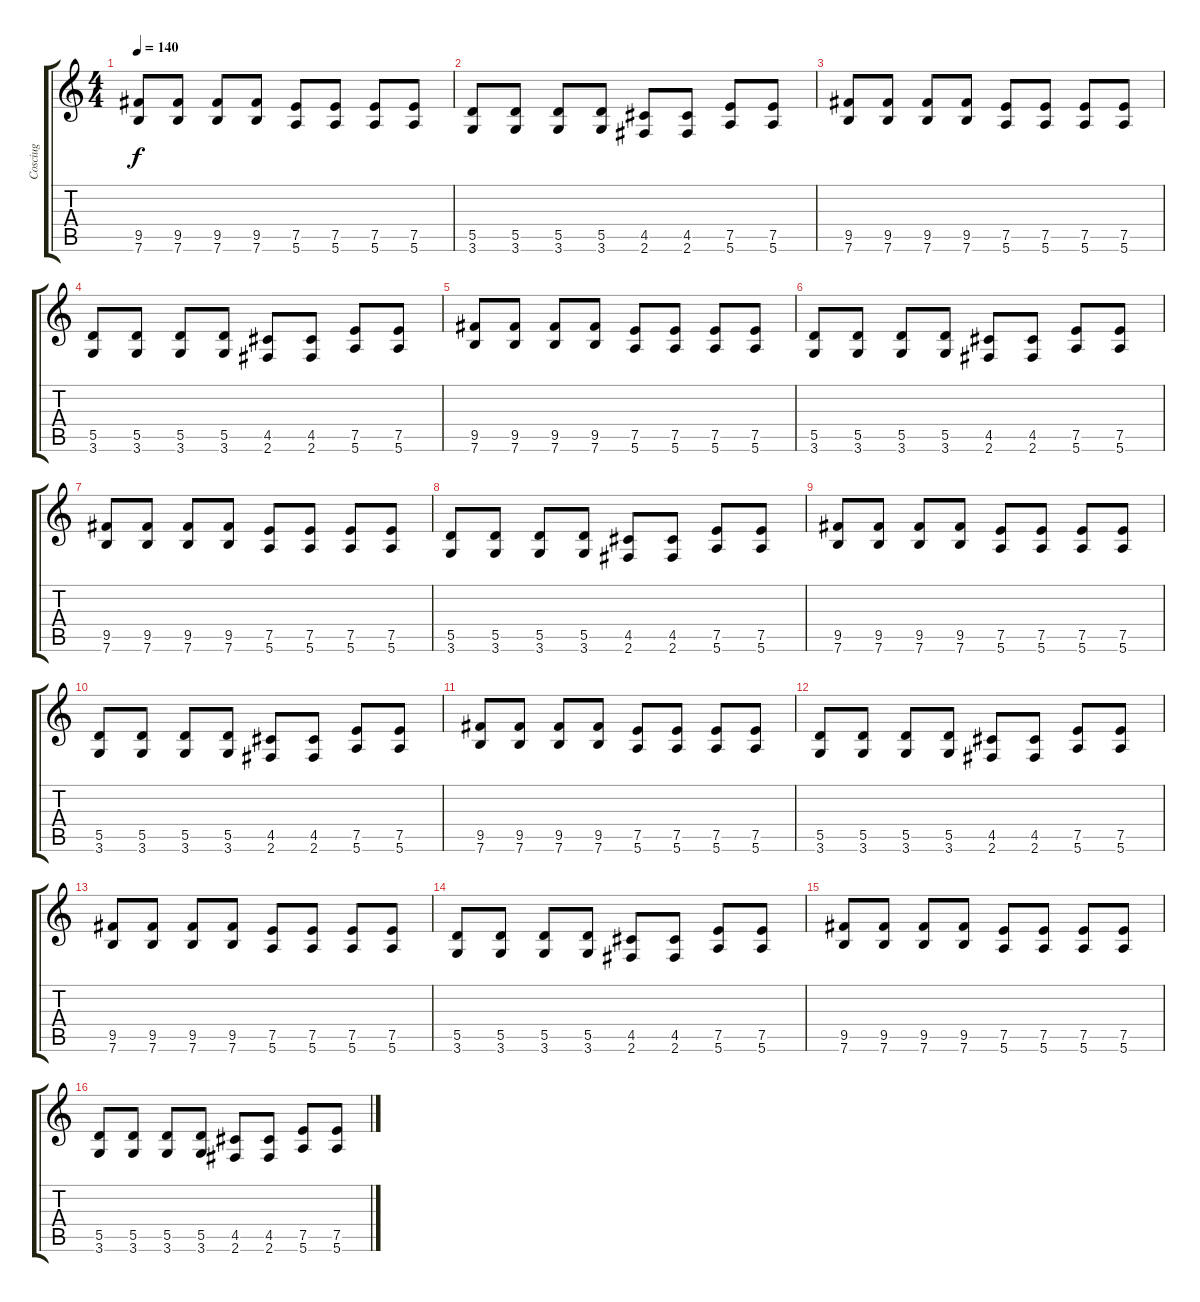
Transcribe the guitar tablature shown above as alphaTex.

\track ("Cosciug" "Cosciug") {instrument distortionguitar}
\staff {score tabs}
\tuning (E4 B3 G3 D3 A2 E2) {hide}
\ts (4 4)
\tempo 140
\clef g2
\ks c
(9.5 7.6).8{dy f} (9.5 7.6).8 (9.5 7.6).8 (9.5 7.6).8 (7.5 5.6).8 (7.5 5.6).8 (7.5 5.6).8 (7.5 5.6).8 |
(5.5 3.6).8 (5.5 3.6).8 (5.5 3.6).8 (5.5 3.6).8 (4.5 2.6).8 (4.5 2.6).8 (7.5 5.6).8 (7.5 5.6).8 |
(9.5 7.6).8 (9.5 7.6).8 (9.5 7.6).8 (9.5 7.6).8 (7.5 5.6).8 (7.5 5.6).8 (7.5 5.6).8 (7.5 5.6).8 |
(5.5 3.6).8 (5.5 3.6).8 (5.5 3.6).8 (5.5 3.6).8 (4.5 2.6).8 (4.5 2.6).8 (7.5 5.6).8 (7.5 5.6).8 |
(9.5 7.6).8 (9.5 7.6).8 (9.5 7.6).8 (9.5 7.6).8 (7.5 5.6).8 (7.5 5.6).8 (7.5 5.6).8 (7.5 5.6).8 |
(5.5 3.6).8 (5.5 3.6).8 (5.5 3.6).8 (5.5 3.6).8 (4.5 2.6).8 (4.5 2.6).8 (7.5 5.6).8 (7.5 5.6).8 |
(9.5 7.6).8 (9.5 7.6).8 (9.5 7.6).8 (9.5 7.6).8 (7.5 5.6).8 (7.5 5.6).8 (7.5 5.6).8 (7.5 5.6).8 |
(5.5 3.6).8 (5.5 3.6).8 (5.5 3.6).8 (5.5 3.6).8 (4.5 2.6).8 (4.5 2.6).8 (7.5 5.6).8 (7.5 5.6).8 |
(9.5 7.6).8 (9.5 7.6).8 (9.5 7.6).8 (9.5 7.6).8 (7.5 5.6).8 (7.5 5.6).8 (7.5 5.6).8 (7.5 5.6).8 |
(5.5 3.6).8 (5.5 3.6).8 (5.5 3.6).8 (5.5 3.6).8 (4.5 2.6).8 (4.5 2.6).8 (7.5 5.6).8 (7.5 5.6).8 |
(9.5 7.6).8 (9.5 7.6).8 (9.5 7.6).8 (9.5 7.6).8 (7.5 5.6).8 (7.5 5.6).8 (7.5 5.6).8 (7.5 5.6).8 |
(5.5 3.6).8 (5.5 3.6).8 (5.5 3.6).8 (5.5 3.6).8 (4.5 2.6).8 (4.5 2.6).8 (7.5 5.6).8 (7.5 5.6).8 |
(9.5 7.6).8 (9.5 7.6).8 (9.5 7.6).8 (9.5 7.6).8 (7.5 5.6).8 (7.5 5.6).8 (7.5 5.6).8 (7.5 5.6).8 |
(5.5 3.6).8 (5.5 3.6).8 (5.5 3.6).8 (5.5 3.6).8 (4.5 2.6).8 (4.5 2.6).8 (7.5 5.6).8 (7.5 5.6).8 |
(9.5 7.6).8 (9.5 7.6).8 (9.5 7.6).8 (9.5 7.6).8 (7.5 5.6).8 (7.5 5.6).8 (7.5 5.6).8 (7.5 5.6).8 |
(5.5 3.6).8 (5.5 3.6).8 (5.5 3.6).8 (5.5 3.6).8 (4.5 2.6).8 (4.5 2.6).8 (7.5 5.6).8 (7.5 5.6).8
